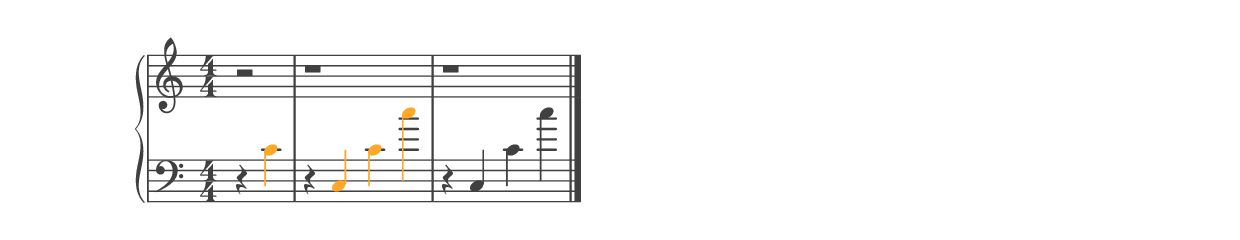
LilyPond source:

%% ----------------------------------------------------------------------------
%% Generated on: 2018 December 27
%% Note Name: C4
%% Octave: 4
%% Clef: bass
%% Filename: 090-40-4-bass-C4
%% ----------------------------------------------------------------------------

\version "2.19.82"

\include "../piano_note_colors.ly"

\header {
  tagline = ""
}

upper = {
  \clef treble
  \numericTimeSignature
  \override NoteHead.color = #colorized-note
  \override Stem.color = #colorized-note
  \override Accidental.color = #colorized-note
  % treble note in color
  r2
  % treble octave in color
  r1
  \override NoteHead.color = #default-black
  \override Stem.color = #default-black
  \override Accidental.color = #default-black
  % treble octave repeat in black
  r1
  \bar "|."
}

lower = {
  \clef bass
  \numericTimeSignature
  \override NoteHead.color = #colorized-note
  \override Stem.color = #colorized-note
  \override Accidental.color = #colorized-note
  % bass note in color
  r4 c'4
  % bass octave in color
  r4 c4 c'4 c''4
  \override NoteHead.color = #default-black
  \override Stem.color = #default-black
  \override Accidental.color = #default-black
  % bass octave repeat in black
  r4 c4 c'4 c''4
}

\score {
  \new PianoStaff <<
    \context Score
    \applyContext #(override-color-for-all-grobs default-black)
    \time 4/4
    \partial 2
    \new Staff = upper { \upper }
    \new Staff = lower { \lower }
  >>
  \layout { }
  \midi { }
}